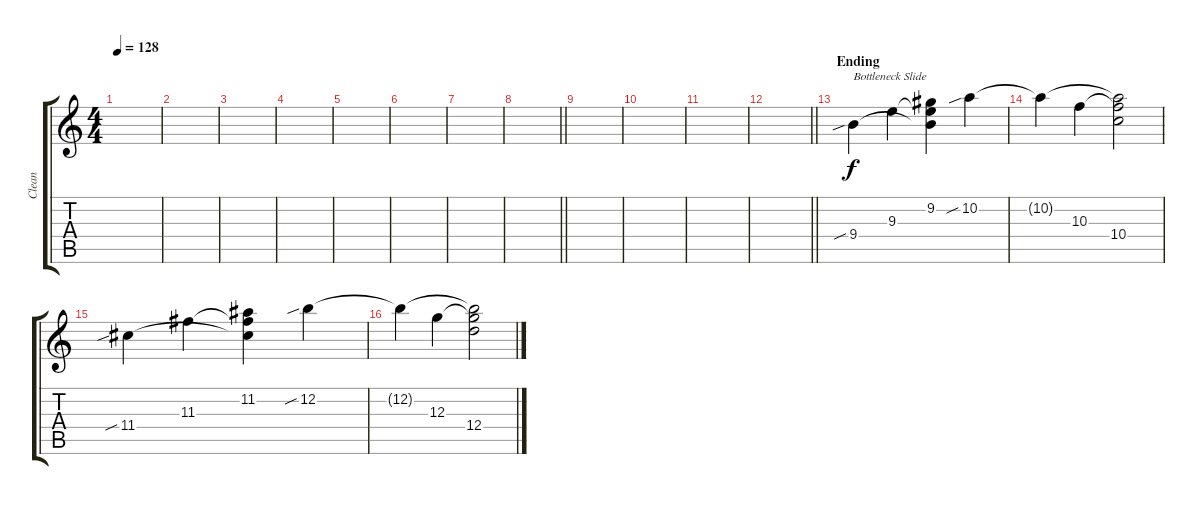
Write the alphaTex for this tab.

\track ("Clean" "Clean") {instrument acousticguitarsteel}
\staff {score tabs}
\tuning (E4 B3 G3 D3 A2 E2) {hide}
\ts (4 4)
\tempo 128
\clef g2
\ks c
|
|
|
|
|
|
|
\barLineRight lightlight
|
|
|
|
\barLineRight lightlight
|
\section ("" "Ending")
9.4{sib}.4{txt "Bottleneck Slide" volume 10} 9.3.4 (9.2 9.3{t} 9.4{t}).4 10.2{sib}.4 |
10.2{t}.4 10.3.4 (10.2{t} 10.3{t} 10.4).2 |
11.4{sib}.4 11.3.4 (11.2 11.3{t} 11.4{t}).4 12.2{sib}.4 |
12.2{t}.4 12.3.4 (12.2{t} 12.3{t} 12.4).2
